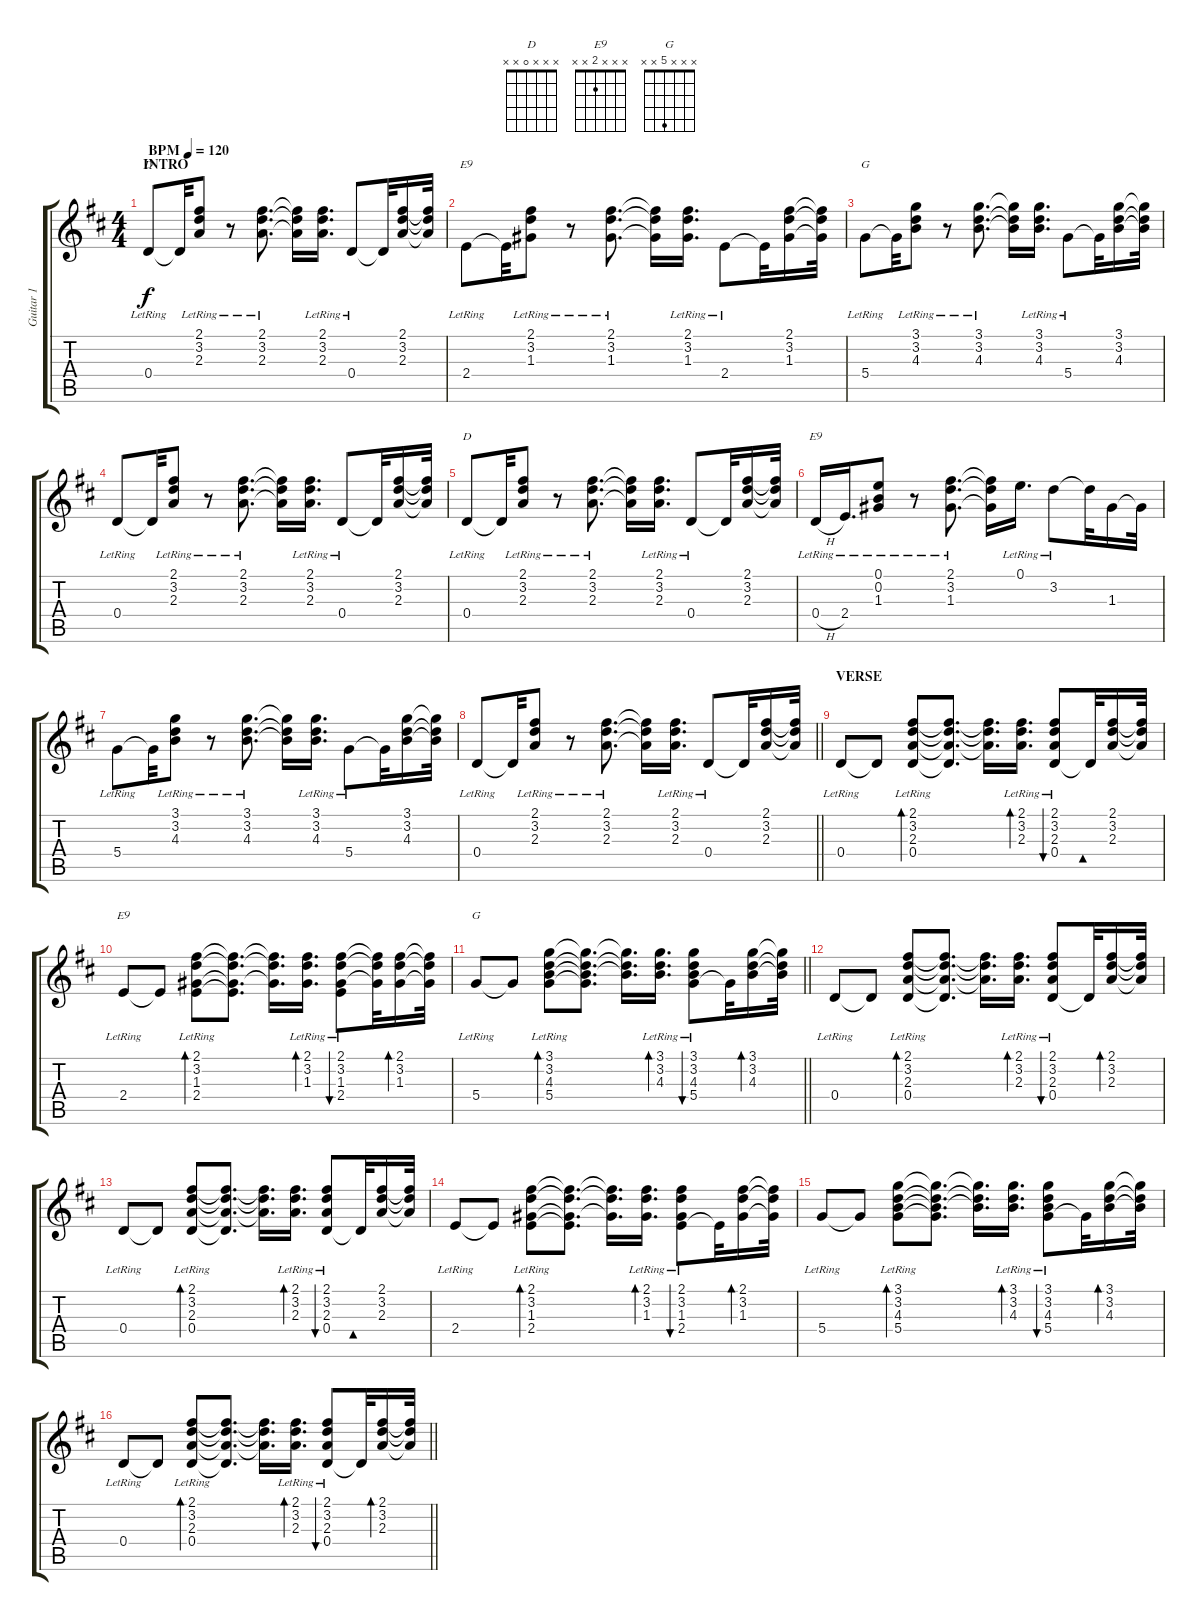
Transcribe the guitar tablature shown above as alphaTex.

\track ("Guitar 1" "Guitar 1") {instrument acousticguitarnylon}
\staff {score tabs}
\tuning (E4 B3 G3 D3 A2 E2) {hide}
\chord ("D" x x x x x x)
\chord ("E9" 2 0 1 0 2 0)
\chord ("G" x x x x x x)
\chord ("D" x x x 0 x x)
\chord ("E9" x x x x x x)
\chord ("E9" x x x 2 x x)
\chord ("G" x x x 5 x x)
\ts (4 4)
\section ("" "INTRO")
\tempo (120 "BPM")
\clef g2
\ks d
0.4{lr}.8{ch "D" dy f instrument acousticguitarnylon} 0.4{t}.32 (2.1{lr} 3.2{lr} 2.3{lr}).8 r.8 (2.1{lr} 3.2{lr} 2.3{lr}).8{d} (2.1{t} 3.2{t} 2.3{t}).16 (2.1{lr} 3.2{lr} 2.3{lr}).16{d} 0.4{lr}.8 0.4{t}.32 (2.1 3.2 2.3).16 (2.1{t} 3.2{t} 2.3{t}).32 |
2.4{lr}.8{ch "E9"} 2.4{t}.32 (2.1{lr} 3.2{lr} 1.3{lr}).8 r.8 (2.1{lr} 3.2{lr} 1.3{lr}).8{d} (2.1{t} 3.2{t} 1.3{t}).16 (2.1{lr} 3.2{lr} 1.3{lr}).16{d} 2.4{lr}.8 2.4{t}.32 (2.1 3.2 1.3).16 (2.1{t} 3.2{t} 1.3{t}).32 |
5.4{lr}.8{ch "G"} 5.4{t}.32 (3.1{lr} 3.2{lr} 4.3{lr}).8 r.8 (3.1{lr} 3.2{lr} 4.3{lr}).8{d} (3.1{t} 3.2{t} 4.3{t}).16 (3.1{lr} 3.2{lr} 4.3{lr}).16{d} 5.4{lr}.8 5.4{t}.32 (3.1 3.2 4.3).16 (3.1{t} 3.2{t} 4.3{t}).32 |
0.4{lr}.8 0.4{t}.32 (2.1{lr} 3.2{lr} 2.3{lr}).8 r.8 (2.1{lr} 3.2{lr} 2.3{lr}).8{d} (2.1{t} 3.2{t} 2.3{t}).16 (2.1{lr} 3.2{lr} 2.3{lr}).16{d} 0.4{lr}.8 0.4{t}.32 (2.1 3.2 2.3).16 (2.1{t} 3.2{t} 2.3{t}).32 |
0.4{lr}.8{ch "D"} 0.4{t}.32 (2.1{lr} 3.2{lr} 2.3{lr}).8 r.8 (2.1{lr} 3.2{lr} 2.3{lr}).8{d} (2.1{t} 3.2{t} 2.3{t}).16 (2.1{lr} 3.2{lr} 2.3{lr}).16{d} 0.4{lr}.8 0.4{t}.32 (2.1 3.2 2.3).16 (2.1{t} 3.2{t} 2.3{t}).32 |
0.4{h lr}.16{ch "E9"} 2.4{lr}.16{d} (0.1{lr} 0.2{lr} 1.3{lr}).8 r.8 (2.1{lr} 3.2 1.3).8{d} (2.1{t} 3.2{t} 1.3{t}).16 0.1{lr}.16{d} 3.2{lr}.8 3.2{t}.32 1.3.16 1.3{t}.32 |
5.4{lr}.8 5.4{t}.32 (3.1{lr} 3.2{lr} 4.3{lr}).8 r.8 (3.1{lr} 3.2{lr} 4.3{lr}).8{d} (3.1{t} 3.2{t} 4.3{t}).16 (3.1{lr} 3.2{lr} 4.3{lr}).16{d} 5.4{lr}.8 5.4{t}.32 (3.1 3.2 4.3).16 (3.1{t} 3.2{t} 4.3{t}).32 |
\barLineRight lightlight
0.4{lr}.8 0.4{t}.32 (2.1{lr} 3.2{lr} 2.3{lr}).8 r.8 (2.1{lr} 3.2{lr} 2.3{lr}).8{d} (2.1{t} 3.2{t} 2.3{t}).16 (2.1{lr} 3.2{lr} 2.3{lr}).16{d} 0.4{lr}.8 0.4{t}.32 (2.1 3.2 2.3).16 (2.1{t} 3.2{t} 2.3{t}).32 |
\section ("" "VERSE")
0.4{lr}.8 0.4{t}.8 (2.1{lr} 3.2{lr} 2.3{lr} 0.4{lr}).8{bd 60} (2.1{t} 3.2{t} 2.3{t} 0.4{t}).8{d} (2.1{t} 3.2{t} 2.3{t}).16{d} (2.1{lr} 3.2{lr} 2.3{lr}).16{d bd 30} (2.1 3.2 2.3 0.4{lr}).8{bu 30} 0.4{t}.32{bd 30} (2.1 3.2 2.3).16 (2.1{t} 3.2{t} 2.3{t}).32 |
2.4{lr}.8{ch "E9"} 2.4{t}.8 (2.1{lr} 3.2{lr} 1.3{lr} 2.4).8{bd 60} (2.1{t} 3.2{t} 1.3{t} 2.4{t}).8{d} (2.1{t} 3.2{t} 1.3{t}).16{d} (2.1{lr} 3.2{lr} 1.3{lr}).16{d bd 30} (2.1 3.2 1.3 2.4{lr}).8{bu 30} (2.1{t} 3.2{t} 1.3{t}).32 (2.1 3.2 1.3).16{bd 30} (2.1{t} 3.2{t} 1.3{t}).32 |
\barLineRight lightlight
5.4{lr}.8{ch "G"} 5.4{t}.8 (3.1{lr} 3.2{lr} 4.3{lr} 5.4{lr}).8{bd 60} (3.1{t} 3.2{t} 4.3{t} 5.4{t}).8{d} (3.1{t} 3.2{t} 4.3{t}).16{d} (3.1{lr} 3.2{lr} 4.3{lr}).16{d bd 30} (3.1 3.2 4.3 5.4{lr}).8{bu 30} 5.4{t}.32 (3.1 3.2 4.3).16{bd 30} (3.1{t} 3.2{t} 4.3{t}).32 |
\section ("" "")
0.4{lr}.8 0.4{t}.8 (2.1{lr} 3.2{lr} 2.3{lr} 0.4{lr}).8{bd 60} (2.1{t} 3.2{t} 2.3{t} 0.4{t}).8{d} (2.1{t} 3.2{t} 2.3{t}).16{d} (2.1{lr} 3.2{lr} 2.3{lr}).16{d bd 30} (2.1 3.2 2.3 0.4{lr}).8{bu 30} 0.4{t}.32 (2.1 3.2 2.3).16{bd 30} (2.1{t} 3.2{t} 2.3{t}).32 |
0.4{lr}.8 0.4{t}.8 (2.1{lr} 3.2{lr} 2.3{lr} 0.4{lr}).8{bd 60} (2.1{t} 3.2{t} 2.3{t} 0.4{t}).8{d} (2.1{t} 3.2{t} 2.3{t}).16{d} (2.1{lr} 3.2{lr} 2.3{lr}).16{d bd 30} (2.1 3.2 2.3 0.4{lr}).8{bu 30} 0.4{t}.32{bd 30} (2.1 3.2 2.3).16 (2.1{t} 3.2{t} 2.3{t}).32 |
2.4{lr}.8 2.4{t}.8 (2.1{lr} 3.2{lr} 1.3{lr} 2.4).8{bd 60} (2.1{t} 3.2{t} 1.3{t} 2.4{t}).8{d} (2.1{t} 3.2{t} 1.3{t}).16{d} (2.1{lr} 3.2{lr} 1.3{lr}).16{d bd 30} (2.1 3.2 1.3 2.4{lr}).8{bu 30} 2.4{t}.32 (2.1 3.2 1.3).16{bd 30} (2.1{t} 3.2{t} 1.3{t}).32 |
5.4{lr}.8 5.4{t}.8 (3.1{lr} 3.2{lr} 4.3{lr} 5.4{lr}).8{bd 60} (3.1{t} 3.2{t} 4.3{t} 5.4{t}).8{d} (3.1{t} 3.2{t} 4.3{t}).16{d} (3.1{lr} 3.2{lr} 4.3{lr}).16{d bd 30} (3.1 3.2 4.3 5.4{lr}).8{bu 30} 5.4{t}.32 (3.1 3.2 4.3).16{bd 30} (3.1{t} 3.2{t} 4.3{t}).32 |
\barLineRight lightlight
0.4{lr}.8 0.4{t}.8 (2.1{lr} 3.2{lr} 2.3{lr} 0.4{lr}).8{bd 60} (2.1{t} 3.2{t} 2.3{t} 0.4{t}).8{d} (2.1{t} 3.2{t} 2.3{t}).16{d} (2.1 3.2{lr} 2.3).16{d bd 30} (2.1 3.2 2.3 0.4{lr}).8{bu 30} 0.4{t}.32 (2.1 3.2 2.3).16{bd 30} (2.1{t} 3.2{t} 2.3{t}).32
